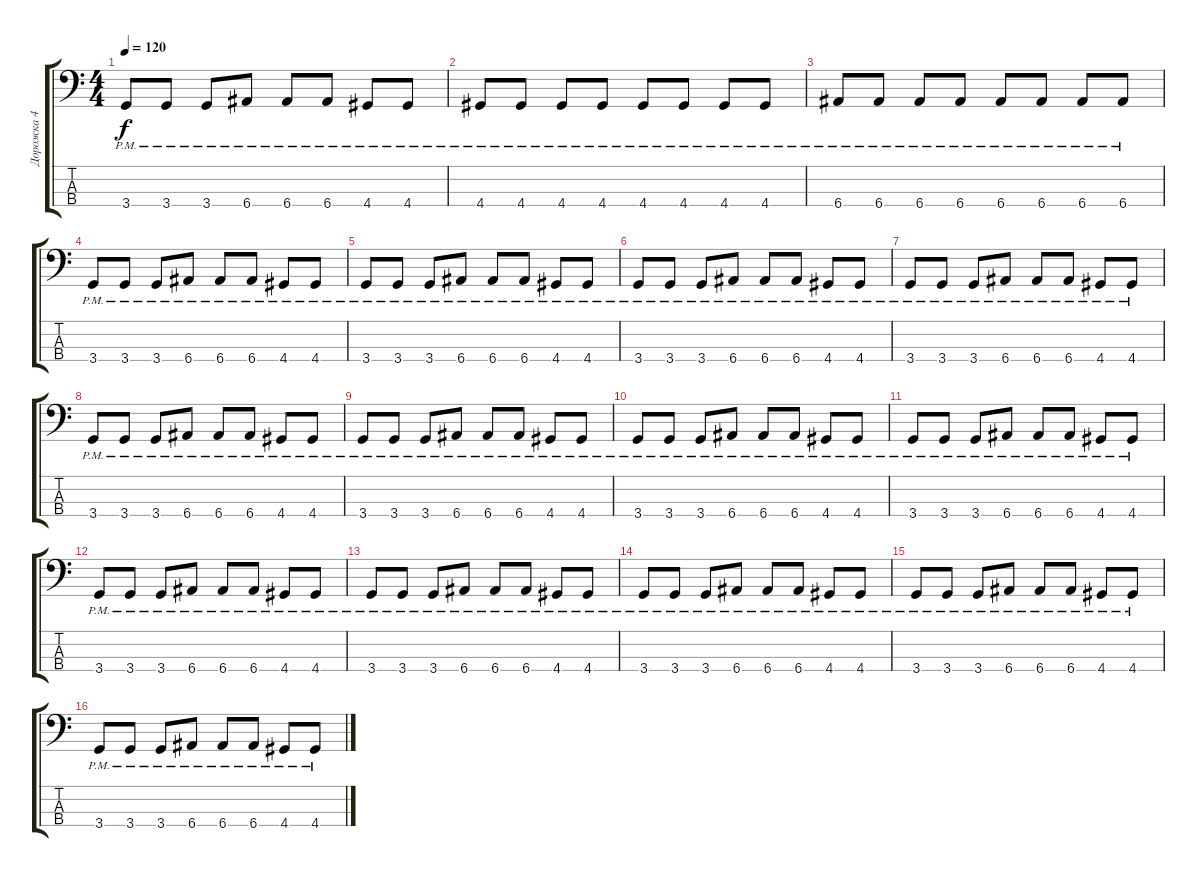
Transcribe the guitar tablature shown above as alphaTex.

\track ("Дорожка 4" "Дорожка 4") {instrument electricbassfinger}
\staff {score tabs}
\tuning (G2 D2 A1 E1) {hide}
\ts (4 4)
\tempo 120
\clef f4
\ks c
3.4{pm}.8{dy f} 3.4{pm}.8 3.4{pm}.8 6.4{pm}.8 6.4{pm}.8 6.4{pm}.8 4.4{pm}.8 4.4{pm}.8 |
4.4{pm}.8 4.4{pm}.8 4.4{pm}.8 4.4{pm}.8 4.4{pm}.8 4.4{pm}.8 4.4{pm}.8 4.4{pm}.8 |
6.4{pm}.8 6.4{pm}.8 6.4{pm}.8 6.4{pm}.8 6.4{pm}.8 6.4{pm}.8 6.4{pm}.8 6.4{pm}.8 |
3.4{pm}.8 3.4{pm}.8 3.4{pm}.8 6.4{pm}.8 6.4{pm}.8 6.4{pm}.8 4.4{pm}.8 4.4{pm}.8 |
3.4{pm}.8 3.4{pm}.8 3.4{pm}.8 6.4{pm}.8 6.4{pm}.8 6.4{pm}.8 4.4{pm}.8 4.4{pm}.8 |
3.4{pm}.8 3.4{pm}.8 3.4{pm}.8 6.4{pm}.8 6.4{pm}.8 6.4{pm}.8 4.4{pm}.8 4.4{pm}.8 |
3.4{pm}.8 3.4{pm}.8 3.4{pm}.8 6.4{pm}.8 6.4{pm}.8 6.4{pm}.8 4.4{pm}.8 4.4{pm}.8 |
3.4{pm}.8 3.4{pm}.8 3.4{pm}.8 6.4{pm}.8 6.4{pm}.8 6.4{pm}.8 4.4{pm}.8 4.4{pm}.8 |
3.4{pm}.8 3.4{pm}.8 3.4{pm}.8 6.4{pm}.8 6.4{pm}.8 6.4{pm}.8 4.4{pm}.8 4.4{pm}.8 |
3.4{pm}.8 3.4{pm}.8 3.4{pm}.8 6.4{pm}.8 6.4{pm}.8 6.4{pm}.8 4.4{pm}.8 4.4{pm}.8 |
3.4{pm}.8 3.4{pm}.8 3.4{pm}.8 6.4{pm}.8 6.4{pm}.8 6.4{pm}.8 4.4{pm}.8 4.4{pm}.8 |
3.4{pm}.8 3.4{pm}.8 3.4{pm}.8 6.4{pm}.8 6.4{pm}.8 6.4{pm}.8 4.4{pm}.8 4.4{pm}.8 |
3.4{pm}.8 3.4{pm}.8 3.4{pm}.8 6.4{pm}.8 6.4{pm}.8 6.4{pm}.8 4.4{pm}.8 4.4{pm}.8 |
3.4{pm}.8 3.4{pm}.8 3.4{pm}.8 6.4{pm}.8 6.4{pm}.8 6.4{pm}.8 4.4{pm}.8 4.4{pm}.8 |
3.4{pm}.8 3.4{pm}.8 3.4{pm}.8 6.4{pm}.8 6.4{pm}.8 6.4{pm}.8 4.4{pm}.8 4.4{pm}.8 |
3.4{pm}.8 3.4{pm}.8 3.4{pm}.8 6.4{pm}.8 6.4{pm}.8 6.4{pm}.8 4.4{pm}.8 4.4{pm}.8
